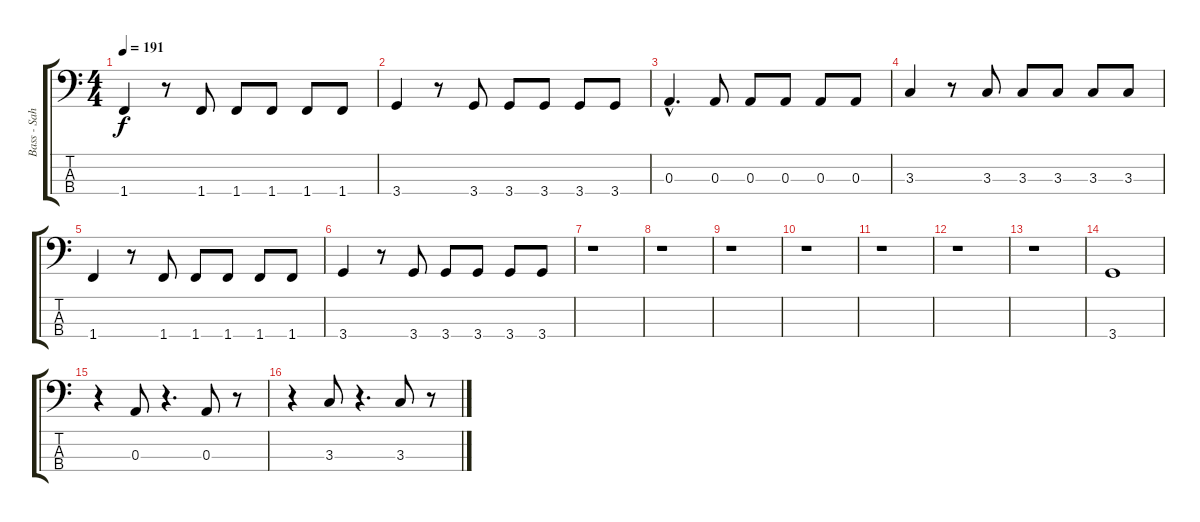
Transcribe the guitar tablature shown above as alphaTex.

\track ("Bass - Sahnie" "Bass - Sah") {instrument electricbassfinger}
\staff {score tabs}
\tuning (G2 D2 A1 E1) {hide}
\ts (4 4)
\tempo 191
\clef f4
\ks c
1.4.4{dy f} r.8 1.4.8 1.4.8 1.4.8 1.4.8 1.4.8 |
3.4.4 r.8 3.4.8 3.4.8 3.4.8 3.4.8 3.4.8 |
0.3{hac}.4{d} 0.3.8 0.3.8 0.3.8 0.3.8 0.3.8 |
3.3.4 r.8 3.3.8 3.3.8 3.3.8 3.3.8 3.3.8 |
1.4.4 r.8 1.4.8 1.4.8 1.4.8 1.4.8 1.4.8 |
3.4.4 r.8 3.4.8 3.4.8 3.4.8 3.4.8 3.4.8 |
r.1 |
r.1 |
r.1 |
r.1 |
r.1 |
r.1 |
r.1 |
3.4.1 |
r.4 0.3.8 r.4{d} 0.3.8 r.8 |
r.4 3.3.8 r.4{d} 3.3.8 r.8
